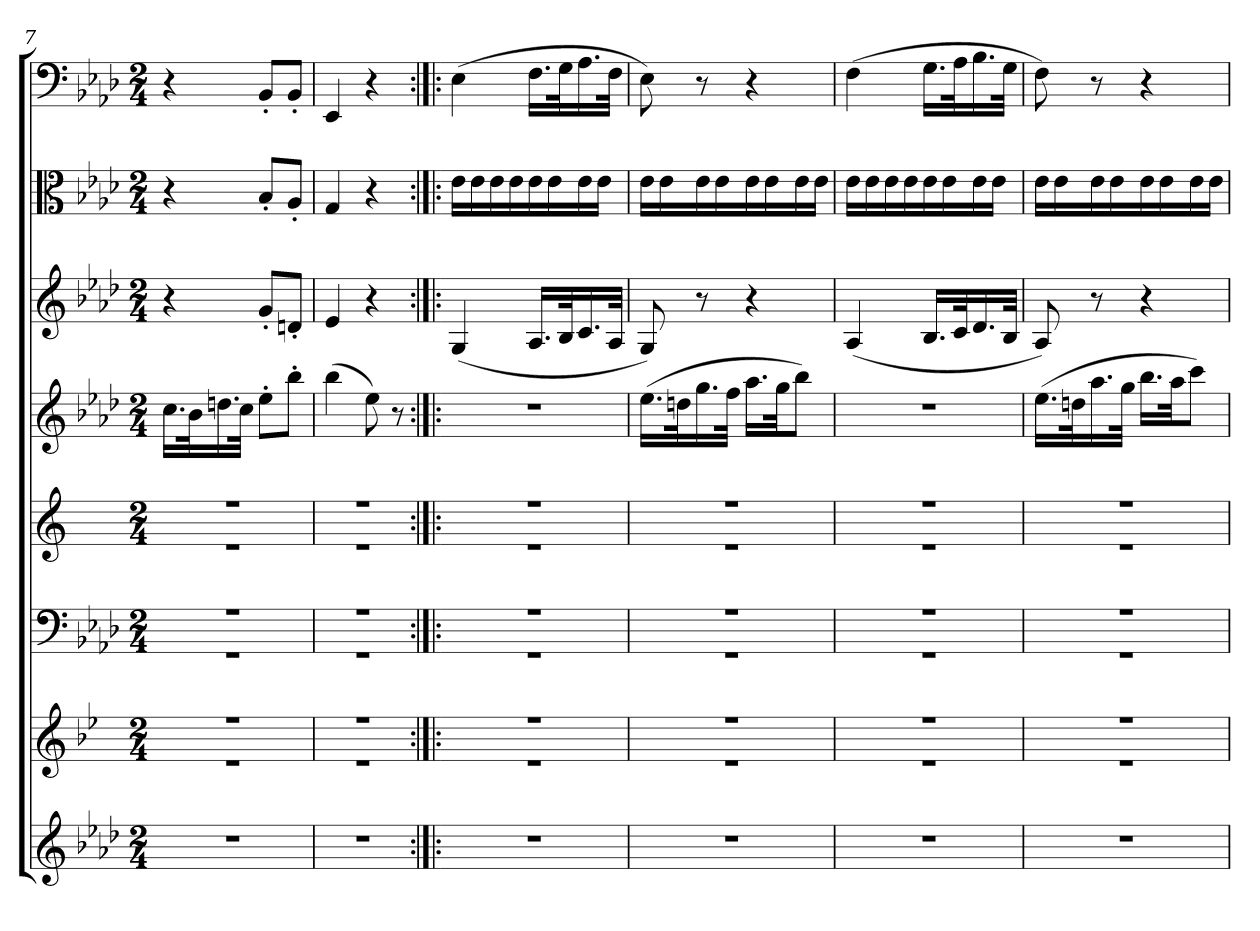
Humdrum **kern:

**kern	**kern	**kern	**kern	**kern	**kern	**kern	**kern
*part8	*part7	*part6	*part5	*part4	*part3	*part2	*part1
*staff8	*staff7	*staff6	*staff5	*staff4	*staff3	*staff2	*staff1
*clefG2	*clefG2	*clefF4	*clefG2	*clefG2	*clefG2	*clefC3	*clefF4
*k[b-e-a-d-]	*k[b-e-]	*k[b-e-a-d-]	*k[]	*k[b-e-a-d-]	*k[b-e-a-d-]	*k[b-e-a-d-]	*k[b-e-a-d-]
*A-:	*	*A-:	*	*A-:	*A-:	*A-:	*A-:
*M2/4	*M2/4	*M2/4	*M2/4	*M2/4	*M2/4	*M2/4	*M2/4
=7	=7	=7	=7	=7	=7	=7	=7
*	*^	*^	*^	*	*	*	*
2r	2r	2r	2r	2r	2r	2r	16.cc\LL	4r	4r	4r
.	.	.	.	.	.	.	32b-\K	.	.	.
.	.	.	.	.	.	.	16.ddn\	.	.	.
.	.	.	.	.	.	.	32cc\JJk	.	.	.
.	.	.	.	.	.	.	8ee-'\L	8g'/L	8B-'/L	8BB-'/L
.	.	.	.	.	.	.	8bb-'\J	8dn'/J	8A-'/J	8BB-'/J
=8	=8	=8	=8	=8	=8	=8	=8	=8	=8	=8
2r	2r	2r	2r	2r	2r	2r	(4bb-\	4e-/	4G/	4EE-/
.	.	.	.	.	.	.	8ee-\)	4r	4r	4r
.	.	.	.	.	.	.	8r	.	.	.
=9:|!|:	=9:|!|:	=9:|!|:	=9:|!|:	=9:|!|:	=9:|!|:	=9:|!|:	=9:|!|:	=9:|!|:	=9:|!|:	=9:|!|:
2r	2r	2r	2r	2r	2r	2r	2r	(4G/	16e-\LL	(4E-\
.	.	.	.	.	.	.	.	.	16e-\	.
.	.	.	.	.	.	.	.	.	16e-\	.
.	.	.	.	.	.	.	.	.	16e-\	.
.	.	.	.	.	.	.	.	16.A-/LL	16e-\	16.F\LL
.	.	.	.	.	.	.	.	.	16e-\	.
.	.	.	.	.	.	.	.	32B-/K	.	32G\K
.	.	.	.	.	.	.	.	16.c/	16e-\	16.A-\
.	.	.	.	.	.	.	.	.	16e-\JJ	.
.	.	.	.	.	.	.	.	32A-/JJk	.	32F\JJk
=10	=10	=10	=10	=10	=10	=10	=10	=10	=10	=10
2r	2r	2r	2r	2r	2r	2r	(16.ee-\LL	8G/)	16e-\LL	8E-\)
.	.	.	.	.	.	.	.	.	16e-\	.
.	.	.	.	.	.	.	32ddn\K	.	.	.
.	.	.	.	.	.	.	16.gg\	8r	16e-\	8r
.	.	.	.	.	.	.	.	.	16e-\	.
.	.	.	.	.	.	.	32ff\JJk	.	.	.
.	.	.	.	.	.	.	16.aa-\LL	4r	16e-\	4r
.	.	.	.	.	.	.	.	.	16e-\	.
.	.	.	.	.	.	.	32gg\JK	.	.	.
.	.	.	.	.	.	.	8bb-\J)	.	16e-\	.
.	.	.	.	.	.	.	.	.	16e-\JJ	.
=11	=11	=11	=11	=11	=11	=11	=11	=11	=11	=11
2r	2r	2r	2r	2r	2r	2r	2r	(4A-/	16e-\LL	(4F\
.	.	.	.	.	.	.	.	.	16e-\	.
.	.	.	.	.	.	.	.	.	16e-\	.
.	.	.	.	.	.	.	.	.	16e-\	.
.	.	.	.	.	.	.	.	16.B-/LL	16e-\	16.G\LL
.	.	.	.	.	.	.	.	.	16e-\	.
.	.	.	.	.	.	.	.	32c/K	.	32A-\K
.	.	.	.	.	.	.	.	16.d-/	16e-\	16.B-\
.	.	.	.	.	.	.	.	.	16e-\JJ	.
.	.	.	.	.	.	.	.	32B-/JJk	.	32G\JJk
=12	=12	=12	=12	=12	=12	=12	=12	=12	=12	=12
2r	2r	2r	2r	2r	2r	2r	(16.ee-\LL	8A-/)	16e-\LL	8F\)
.	.	.	.	.	.	.	.	.	16e-\	.
.	.	.	.	.	.	.	32ddn\K	.	.	.
.	.	.	.	.	.	.	16.aa-\	8r	16e-\	8r
.	.	.	.	.	.	.	.	.	16e-\	.
.	.	.	.	.	.	.	32gg\JJk	.	.	.
.	.	.	.	.	.	.	16.bb-\LL	4r	16e-\	4r
.	.	.	.	.	.	.	.	.	16e-\	.
.	.	.	.	.	.	.	32aa-\JK	.	.	.
.	.	.	.	.	.	.	8ccc\J)	.	16e-\	.
.	.	.	.	.	.	.	.	.	16e-\JJ	.
*	*v	*v	*	*	*v	*v	*	*	*	*
*	*	*v	*v	*	*	*	*	*
=	=	=	=	=	=	=	=
*-	*-	*-	*-	*-	*-	*-	*-
